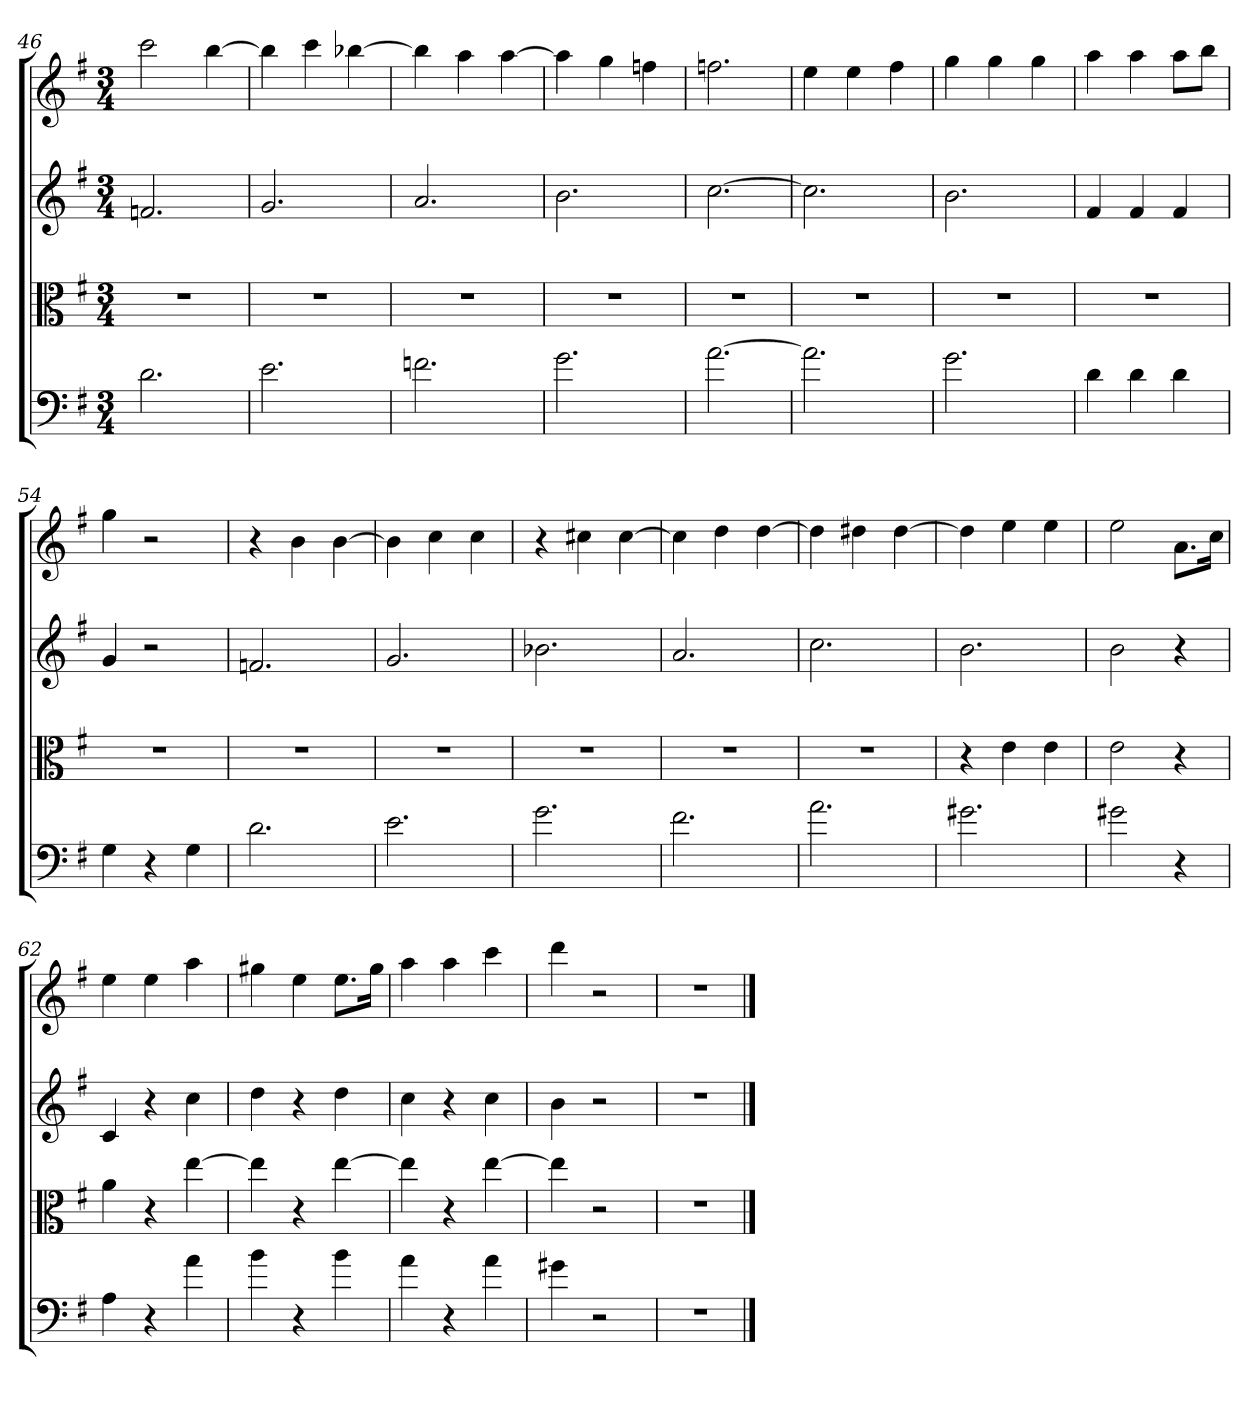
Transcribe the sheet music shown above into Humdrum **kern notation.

**kern	**kern	**kern	**kern
*part4	*part3	*part2	*part1
*staff4	*staff3	*staff2	*staff1
*clefF4	*clefC3	*clefG2	*clefG2
*k[f#]	*k[f#]	*k[f#]	*k[f#]
*G:	*G:	*G:	*G:
*M3/4	*M3/4	*M3/4	*M3/4
=46	=46	=46	=46
2.d	2.r	2.fn	2ccc
.	.	.	[4bb
=47	=47	=47	=47
2.e	2.r	2.g	4bb]
.	.	.	4ccc
.	.	.	[4bb-X
=48	=48	=48	=48
2.fn	2.r	2.a	4bb-]
.	.	.	4aa
.	.	.	[4aa
=49	=49	=49	=49
2.g	2.r	2.b	4aa]
.	.	.	4gg
.	.	.	4ffn
=50	=50	=50	=50
[2.a	2.r	[2.cc	2.ffn
=51	=51	=51	=51
2.a]	2.r	2.cc]	4ee
.	.	.	4ee
.	.	.	4ff#
=52	=52	=52	=52
2.g	2.r	2.b	4gg
.	.	.	4gg
.	.	.	4gg
=53	=53	=53	=53
4d	2.r	4f#	4aa
4d	.	4f#	4aa
4d	.	4f#	8aa\L
.	.	.	8bb\J
=54	=54	=54	=54
4G	2.r	4g	4gg
4r	.	2r	2r
4G	.	.	.
=55	=55	=55	=55
2.d	2.r	2.fn	4r
.	.	.	4b
.	.	.	[4b
=56	=56	=56	=56
2.e	2.r	2.g	4b]
.	.	.	4cc
.	.	.	4cc
=57	=57	=57	=57
2.g	2.r	2.b-X	4r
.	.	.	4cc#X
.	.	.	[4cc#
=58	=58	=58	=58
2.f#	2.r	2.a	4cc#]
.	.	.	4dd
.	.	.	[4dd
=59	=59	=59	=59
2.a	2.r	2.cc	4dd]
.	.	.	4dd#X
.	.	.	[4dd#
=60	=60	=60	=60
2.g#X	4r	2.b	4dd#]
.	4e	.	4ee
.	4e	.	4ee
=61	=61	=61	=61
2g#X	2e	2b	2ee
4r	4r	4r	8.a\L
.	.	.	16cc\Jk
=62	=62	=62	=62
4A	4a	4c	4ee
4r	4r	4r	4ee
4a	[4ee	4cc	4aa
=63	=63	=63	=63
4b	4ee]	4dd	4gg#X
4r	4r	4r	4ee
4b	[4ee	4dd	8.ee\L
.	.	.	16gg#\Jk
=64	=64	=64	=64
4a	4ee]	4cc	4aa
4r	4r	4r	4aa
4a	[4ee	4cc	4ccc
=65	=65	=65	=65
4g#X	4ee]	4b	4ddd
2r	2r	2r	2r
=66	=66	=66	=66
2.r	2.r	2.r	2.r
==	==	==	==
*-	*-	*-	*-
